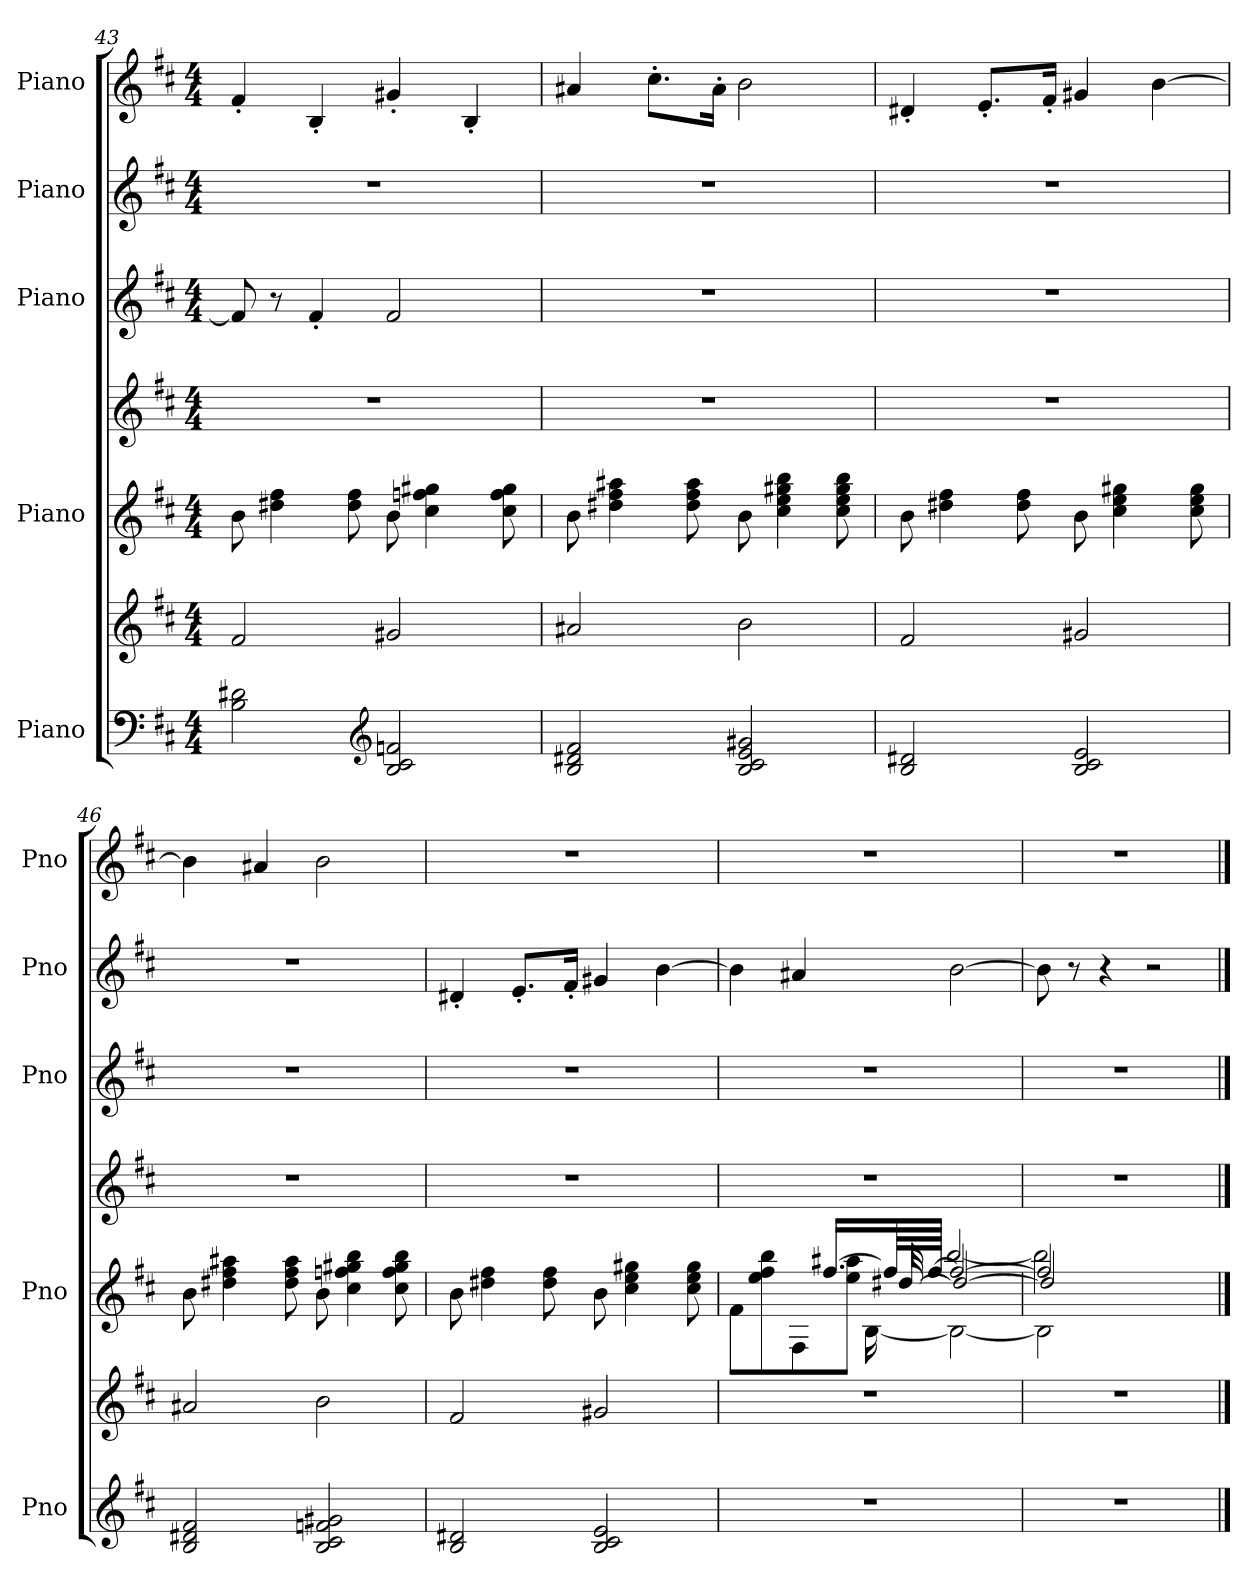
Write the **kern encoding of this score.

**kern	**kern	**kern	**kern	**kern	**kern	**kern
*part5	*part5	*part4	*part4	*part3	*part2	*part1
*staff7	*staff6	*staff5	*staff4	*staff3	*staff2	*staff1
*I"Piano	*	*I"Piano	*	*I"Piano	*I"Piano	*I"Piano
*I'Pno	*	*I'Pno	*	*I'Pno	*I'Pno	*I'Pno
!!LO:LB:g=z
*clefF4	*clefG2	*clefG2	*clefG2	*clefG2	*clefG2	*clefG2
*k[f#c#]	*k[f#c#]	*k[f#c#]	*k[f#c#]	*k[f#c#]	*k[f#c#]	*k[f#c#]
*M4/4	*M4/4	*M4/4	*M4/4	*M4/4	*M4/4	*M4/4
=43	=43	=43	=43	=43	=43	=43
2B\ 2d#X\	2f#/	8b\	1r	8f#/]	1r	4f#'/
.	.	4dd#X\ 4ff#\	.	8r	.	.
.	.	.	.	4f#'/	.	4B'/
.	.	8dd#\ 8ff#\	.	.	.	.
*clefG2	*	*	*	*	*	*
2B/ 2c#/ 2fn/	2g#X/	8b\	.	2f#/	.	4g#X'/
.	.	4cc#\ 4ffn\ 4gg#X\	.	.	.	.
.	.	.	.	.	.	4B'/
.	.	8cc#\ 8ff\ 8gg#\	.	.	.	.
=44	=44	=44	=44	=44	=44	=44
2B/ 2d#X/ 2f#/	2a#X/	8b\	1r	1r	1r	4a#X/
.	.	4dd#X\ 4ff#\ 4aa#X\	.	.	.	.
.	.	.	.	.	.	8.cc#'\L
.	.	8dd#\ 8ff#\ 8aa#\	.	.	.	.
.	.	.	.	.	.	16a#'\Jk
2B/ 2c#/ 2e/ 2g#X/	2b\	8b\	.	.	.	2b\
.	.	4cc#\ 4ee\ 4gg#X\ 4bb\	.	.	.	.
.	.	8cc#\ 8ee\ 8gg#\ 8bb\	.	.	.	.
=45	=45	=45	=45	=45	=45	=45
2B/ 2d#X/	2f#/	8b\	1r	1r	1r	4d#X'/
.	.	4dd#X\ 4ff#\	.	.	.	.
.	.	.	.	.	.	8.e'/L
.	.	8dd#\ 8ff#\	.	.	.	.
.	.	.	.	.	.	16f#'/Jk
2B/ 2c#/ 2e/	2g#X/	8b\	.	.	.	4g#X/
.	.	4cc#\ 4ee\ 4gg#X\	.	.	.	.
.	.	.	.	.	.	[4b\
.	.	8cc#\ 8ee\ 8gg#\	.	.	.	.
=46	=46	=46	=46	=46	=46	=46
2B/ 2d#X/ 2f#/	2a#X/	8b\	1r	1r	1r	4b\]
.	.	4dd#X\ 4ff#\ 4aa#X\	.	.	.	.
.	.	.	.	.	.	4a#X/
.	.	8dd#\ 8ff#\ 8aa#\	.	.	.	.
2B/ 2c#/ 2fn/ 2g#X/	2b\	8b\	.	.	.	2b\
.	.	4cc#\ 4ffn\ 4gg#X\ 4bb\	.	.	.	.
.	.	8cc#\ 8ff\ 8gg#\ 8bb\	.	.	.	.
!!LO:LB:g=z
=47	=47	=47	=47	=47	=47	=47
2B/ 2d#X/	2f#/	8b\	1r	1r	4d#X'/	1r
.	.	4dd#X\ 4ff#\	.	.	.	.
.	.	.	.	.	8.e'/L	.
.	.	8dd#\ 8ff#\	.	.	.	.
.	.	.	.	.	16f#'/Jk	.
2B/ 2c#/ 2e/	2g#X/	8b\	.	.	4g#X/	.
.	.	4cc#\ 4ee\ 4gg#X\	.	.	.	.
.	.	.	.	.	[4b\	.
.	.	8cc#\ 8ee\ 8gg#\	.	.	.	.
=48	=48	=48	=48	=48	=48	=48
*	*	*^	*	*	*	*
*	*	*	*^	*	*	*	*
*	*	*	*	*^	*	*	*	*
1r	1r	4ryy	8f#\L	4ryy	4ryy	1r	1r	4b\]	1r
.	.	.	8ee\ 8ff#\ 8bb\	.	.	.	.	.	.
.	.	8ryy	8F#\	8ryy	8ryy	.	.	4a#X/	.
.	.	[16.ff#/LL	8ee\ 8aa#X\J	16ryy	16ryy	.	.	.	.
.	.	.	.	32ryy	[16B\	.	.	.	.
.	.	64ff#/LL]	.	[32dd#X/	.	.	.	.	.
.	.	[64ff#/JJJJ	.	.	.	.	.	.	.
.	.	2ff#/_	[2bb/	2dd#/_	2B\_	.	.	[2b\	.
=49	=49	=49	=49	=49	=49	=49	=49	=49	=49
1r	1r	2ff#/]	2bb\]	2dd#/]	2B\]	1r	1r	8b\]	1r
.	.	.	.	.	.	.	.	8r	.
.	.	.	.	.	.	.	.	4r	.
.	.	2ryy	2ryy	2ryy	2ryy	.	.	2r	.
*	*	*v	*v	*v	*v	*	*	*	*
==	==	==	==	==	==	==
*-	*-	*-	*-	*-	*-	*-
